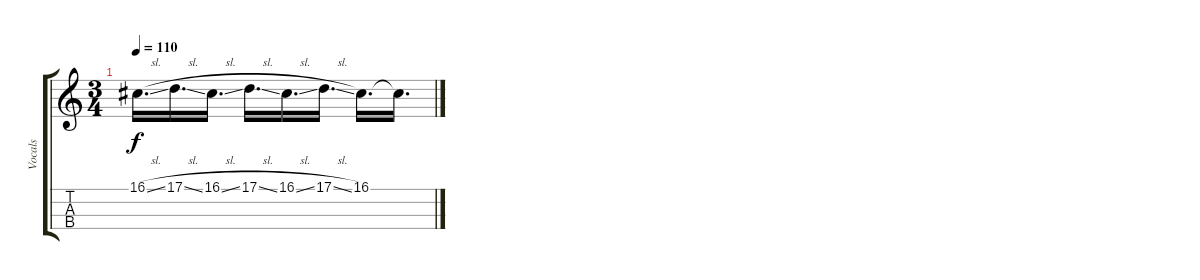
\track ("Vocals" "Vocals") {instrument choiraahs}
\staff {score tabs}
\tuning (A3 D3 G2 C2) {hide}
\ts (3 4)
\tempo 110
\clef g2
\ks c
16.1{sl}.16{d dy f} 17.1{sl}.16{d} 16.1{sl}.16{d} 17.1{sl}.16{d} 16.1{sl}.16{d} 17.1{sl}.16{d} 16.1.16{d} 16.1{t}.16{d}
